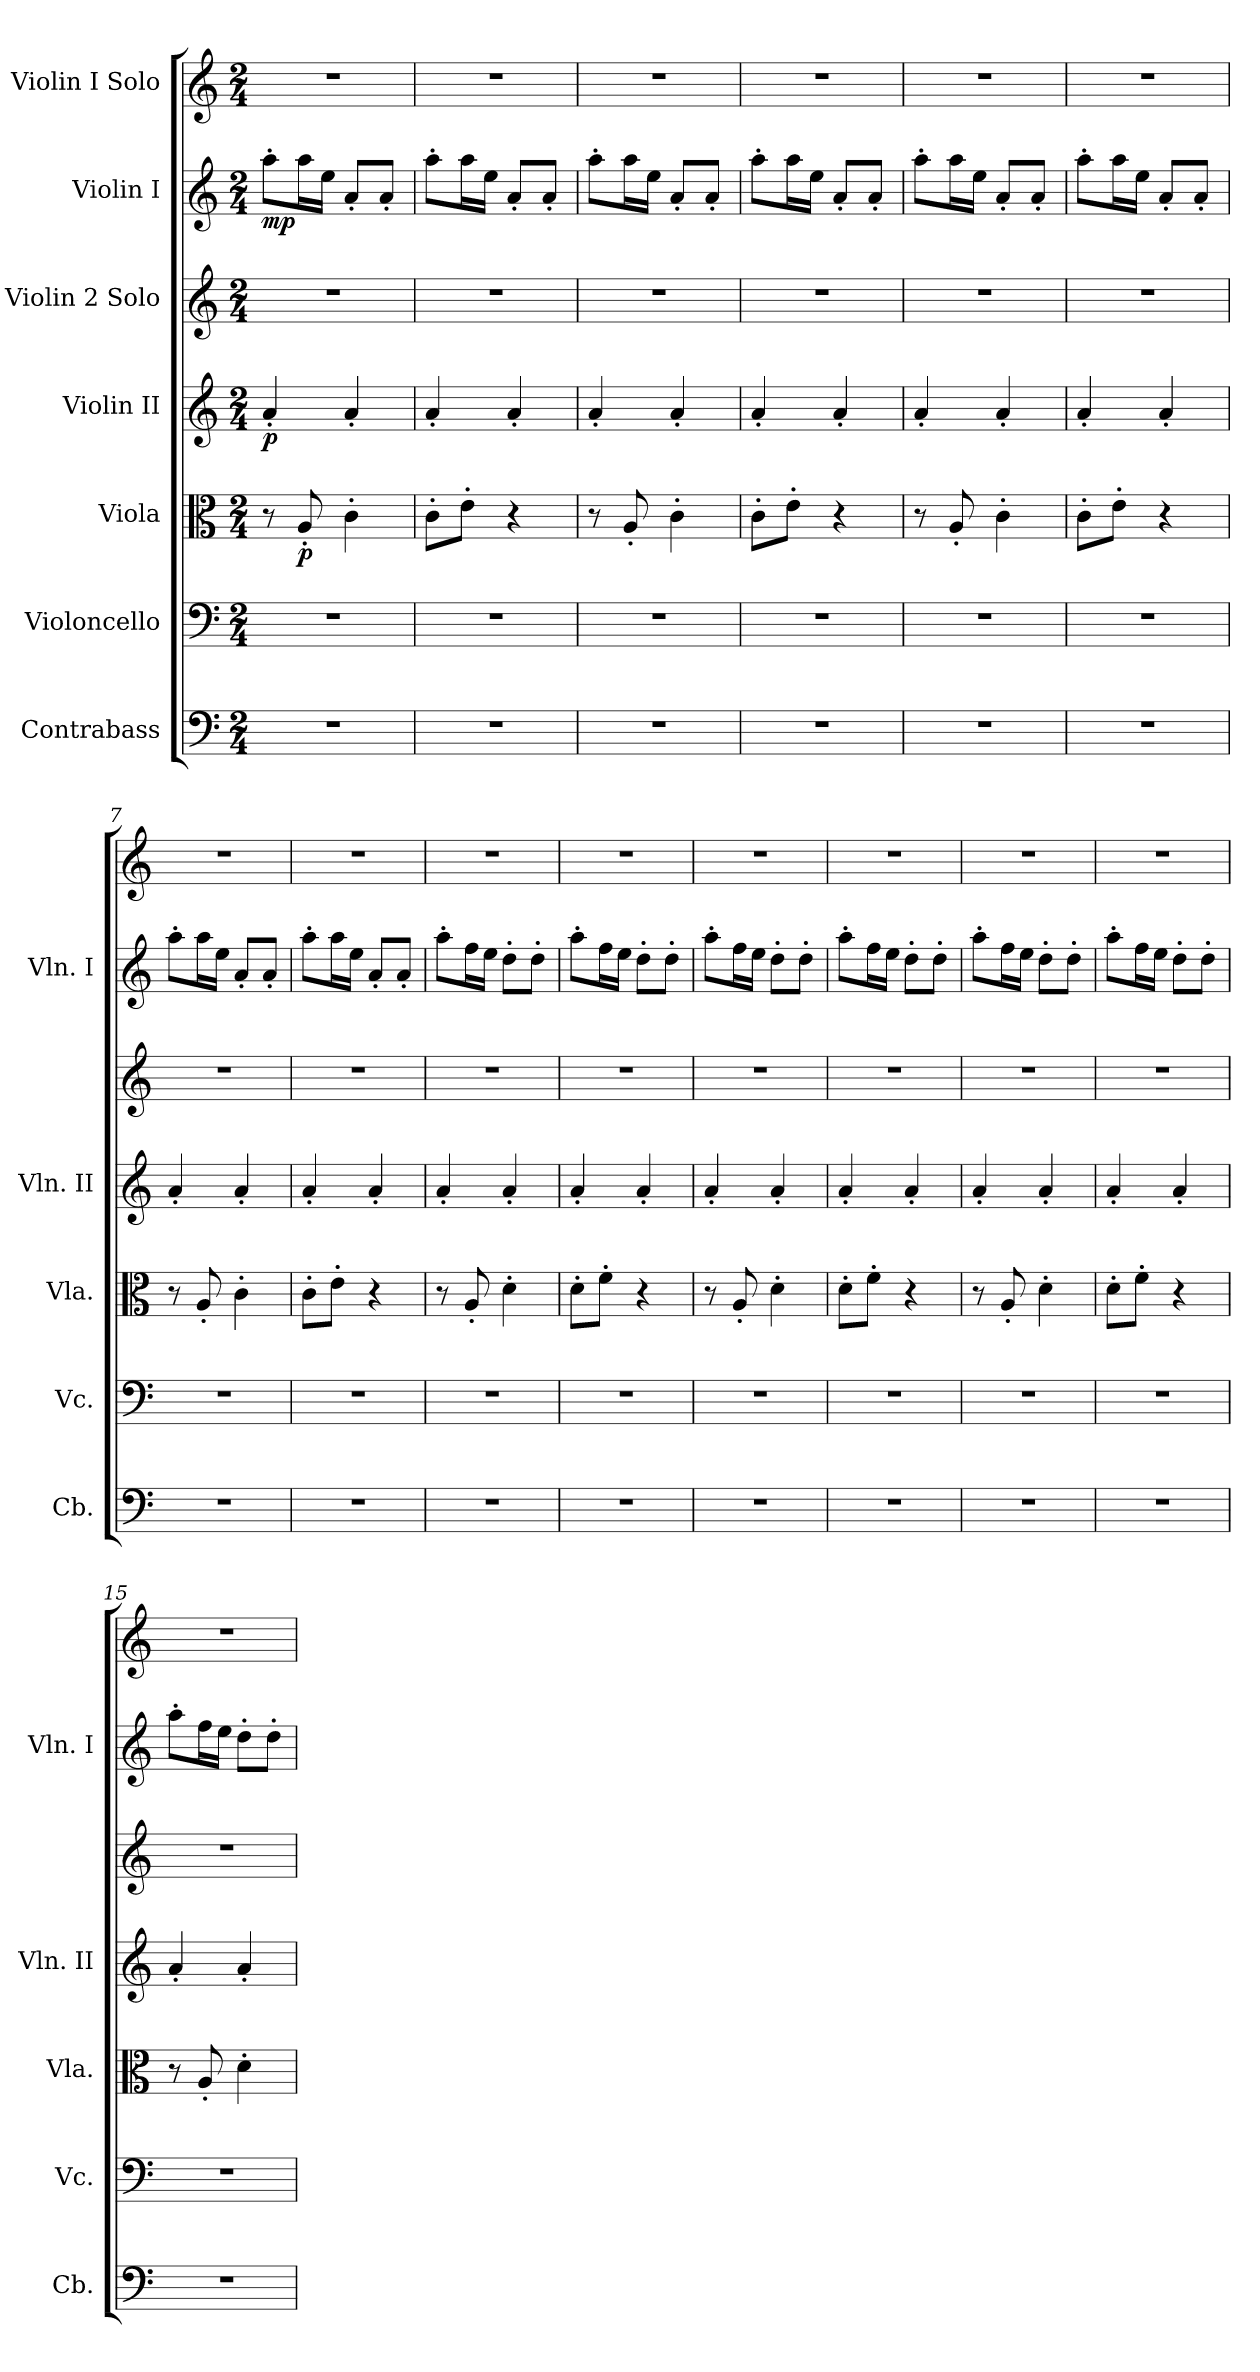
**kern	**kern	**kern	**dynam	**kern	**dynam	**kern	**kern	**dynam	**kern
*part7	*part6	*part5	*part5	*part4	*part4	*part3	*part2	*part2	*part1
*staff7	*staff6	*staff5	*staff5	*staff4	*staff4	*staff3	*staff2	*staff2	*staff1
*I"Contrabass	*I"Violoncello	*I"Viola	*	*I"Violin II	*	*I"Violin 2 Solo	*I"Violin I	*	*I"Violin I Solo
*I'Cb.	*I'Vc.	*I'Vla.	*	*I'Vln. II	*	*	*I'Vln. I	*	*
*clefF4	*clefF4	*clefC3	*	*clefG2	*	*clefG2	*clefG2	*	*clefG2
*ITrd7c12	*	*	*	*	*	*	*	*	*
*k[]	*k[]	*k[]	*	*k[]	*	*k[]	*k[]	*	*k[]
*M2/4	*M2/4	*M2/4	*	*M2/4	*	*M2/4	*M2/4	*	*M2/4
*MM145	*MM145	*MM145	*	*MM145	*	*MM145	*MM145	*	*MM145
=1	=1	=1	=1	=1	=1	=1	=1	=1	=1
!	!	!	!	!	!LO:DY:b	!	!	!LO:DY:b	!
2r	2r	8r	.	4a'/	p	2r	8aa'\L	mp	2r
!	!	!	!LO:DY:b	!	!	!	!	!	!
.	.	8A'/	p	.	.	.	16aa\L	.	.
.	.	.	.	.	.	.	16ee\JJ	.	.
.	.	4c'\	.	4a'/	.	.	8a'/L	.	.
.	.	.	.	.	.	.	8a'/J	.	.
=2	=2	=2	=2	=2	=2	=2	=2	=2	=2
2r	2r	8c'\L	.	4a'/	.	2r	8aa'\L	.	2r
.	.	8e'\J	.	.	.	.	16aa\L	.	.
.	.	.	.	.	.	.	16ee\JJ	.	.
.	.	4r	.	4a'/	.	.	8a'/L	.	.
.	.	.	.	.	.	.	8a'/J	.	.
=3	=3	=3	=3	=3	=3	=3	=3	=3	=3
2r	2r	8r	.	4a'/	.	2r	8aa'\L	.	2r
.	.	8A'/	.	.	.	.	16aa\L	.	.
.	.	.	.	.	.	.	16ee\JJ	.	.
.	.	4c'\	.	4a'/	.	.	8a'/L	.	.
.	.	.	.	.	.	.	8a'/J	.	.
=4	=4	=4	=4	=4	=4	=4	=4	=4	=4
2r	2r	8c'\L	.	4a'/	.	2r	8aa'\L	.	2r
.	.	8e'\J	.	.	.	.	16aa\L	.	.
.	.	.	.	.	.	.	16ee\JJ	.	.
.	.	4r	.	4a'/	.	.	8a'/L	.	.
.	.	.	.	.	.	.	8a'/J	.	.
=5	=5	=5	=5	=5	=5	=5	=5	=5	=5
2r	2r	8r	.	4a'/	.	2r	8aa'\L	.	2r
.	.	8A'/	.	.	.	.	16aa\L	.	.
.	.	.	.	.	.	.	16ee\JJ	.	.
.	.	4c'\	.	4a'/	.	.	8a'/L	.	.
.	.	.	.	.	.	.	8a'/J	.	.
=6	=6	=6	=6	=6	=6	=6	=6	=6	=6
2r	2r	8c'\L	.	4a'/	.	2r	8aa'\L	.	2r
.	.	8e'\J	.	.	.	.	16aa\L	.	.
.	.	.	.	.	.	.	16ee\JJ	.	.
.	.	4r	.	4a'/	.	.	8a'/L	.	.
.	.	.	.	.	.	.	8a'/J	.	.
=7	=7	=7	=7	=7	=7	=7	=7	=7	=7
2r	2r	8r	.	4a'/	.	2r	8aa'\L	.	2r
.	.	8A'/	.	.	.	.	16aa\L	.	.
.	.	.	.	.	.	.	16ee\JJ	.	.
.	.	4c'\	.	4a'/	.	.	8a'/L	.	.
.	.	.	.	.	.	.	8a'/J	.	.
!!LO:PB:g=z
=8	=8	=8	=8	=8	=8	=8	=8	=8	=8
2r	2r	8c'\L	.	4a'/	.	2r	8aa'\L	.	2r
.	.	8e'\J	.	.	.	.	16aa\L	.	.
.	.	.	.	.	.	.	16ee\JJ	.	.
.	.	4r	.	4a'/	.	.	8a'/L	.	.
.	.	.	.	.	.	.	8a'/J	.	.
=9	=9	=9	=9	=9	=9	=9	=9	=9	=9
2r	2r	8r	.	4a'/	.	2r	8aa'\L	.	2r
.	.	8A'/	.	.	.	.	16ff\L	.	.
.	.	.	.	.	.	.	16ee\JJ	.	.
.	.	4d'\	.	4a'/	.	.	8dd'\L	.	.
.	.	.	.	.	.	.	8dd'\J	.	.
=10	=10	=10	=10	=10	=10	=10	=10	=10	=10
2r	2r	8d'\L	.	4a'/	.	2r	8aa'\L	.	2r
.	.	8f'\J	.	.	.	.	16ff\L	.	.
.	.	.	.	.	.	.	16ee\JJ	.	.
.	.	4r	.	4a'/	.	.	8dd'\L	.	.
.	.	.	.	.	.	.	8dd'\J	.	.
=11	=11	=11	=11	=11	=11	=11	=11	=11	=11
2r	2r	8r	.	4a'/	.	2r	8aa'\L	.	2r
.	.	8A'/	.	.	.	.	16ff\L	.	.
.	.	.	.	.	.	.	16ee\JJ	.	.
.	.	4d'\	.	4a'/	.	.	8dd'\L	.	.
.	.	.	.	.	.	.	8dd'\J	.	.
=12	=12	=12	=12	=12	=12	=12	=12	=12	=12
2r	2r	8d'\L	.	4a'/	.	2r	8aa'\L	.	2r
.	.	8f'\J	.	.	.	.	16ff\L	.	.
.	.	.	.	.	.	.	16ee\JJ	.	.
.	.	4r	.	4a'/	.	.	8dd'\L	.	.
.	.	.	.	.	.	.	8dd'\J	.	.
=13	=13	=13	=13	=13	=13	=13	=13	=13	=13
2r	2r	8r	.	4a'/	.	2r	8aa'\L	.	2r
.	.	8A'/	.	.	.	.	16ff\L	.	.
.	.	.	.	.	.	.	16ee\JJ	.	.
.	.	4d'\	.	4a'/	.	.	8dd'\L	.	.
.	.	.	.	.	.	.	8dd'\J	.	.
=14	=14	=14	=14	=14	=14	=14	=14	=14	=14
2r	2r	8d'\L	.	4a'/	.	2r	8aa'\L	.	2r
.	.	8f'\J	.	.	.	.	16ff\L	.	.
.	.	.	.	.	.	.	16ee\JJ	.	.
.	.	4r	.	4a'/	.	.	8dd'\L	.	.
.	.	.	.	.	.	.	8dd'\J	.	.
=15	=15	=15	=15	=15	=15	=15	=15	=15	=15
2r	2r	8r	.	4a'/	.	2r	8aa'\L	.	2r
.	.	8A'/	.	.	.	.	16ff\L	.	.
.	.	.	.	.	.	.	16ee\JJ	.	.
.	.	4d'\	.	4a'/	.	.	8dd'\L	.	.
.	.	.	.	.	.	.	8dd'\J	.	.
=	=	=	=	=	=	=	=	=	=
*-	*-	*-	*-	*-	*-	*-	*-	*-	*-
